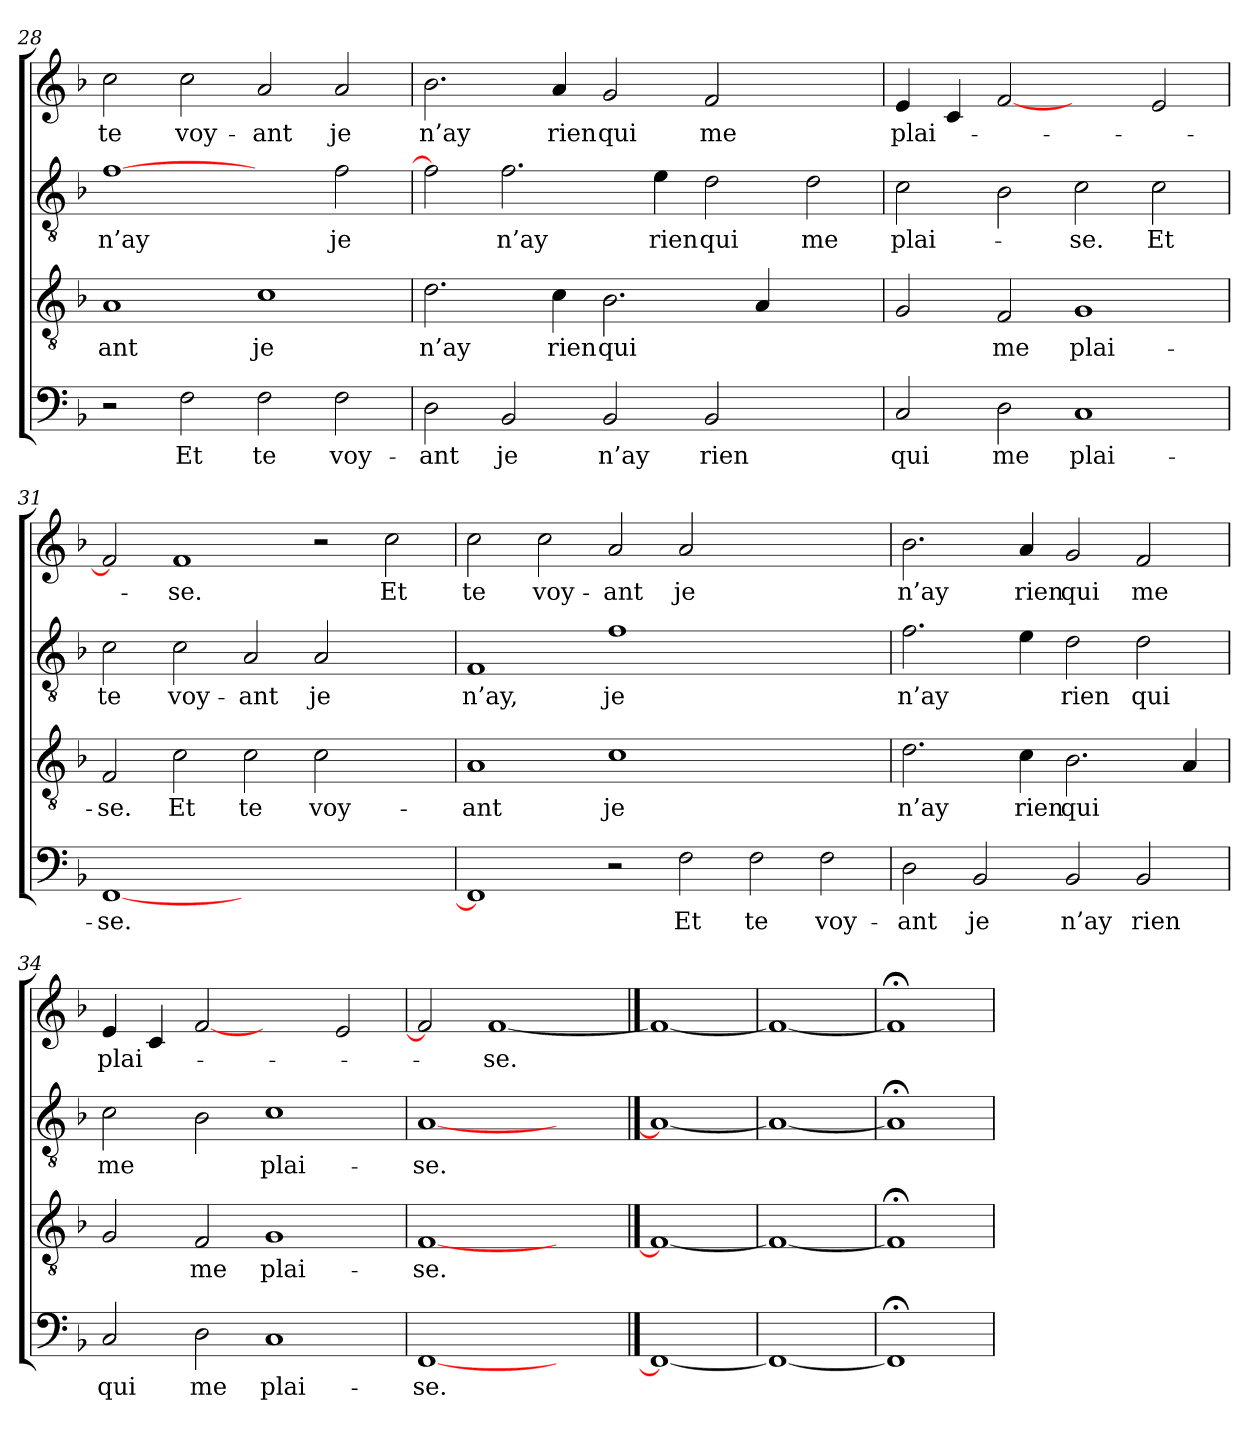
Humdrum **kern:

**kern	**text	**kern	**text	**kern	**text	**kern	**text
*part4	*part4	*part3	*part3	*part2	*part2	*part1	*part1
*staff4	*staff4	*staff3	*staff3	*staff2	*staff2	*staff1	*staff1
*clefF4	*	*clefGv2	*	*clefGv2	*	*clefG2	*
*k[b-]	*	*k[b-]	*	*k[b-]	*	*k[b-]	*
=28	=28	=28	=28	=28	=28	=28	=28
2r	.	1A	-ant	[1f	n’ay	2cc	te
2F	Et	.	.	.	.	2cc	voy-
2F	te	1c	je	2ryy	.	2a	-ant
2F	voy-	.	.	2f	je	2a	je
=29	=29	=29	=29	=29	=29	=29	=29
2D	-ant	2.d	n’ay	2f]	.	2.b-	n’ay
2BB-	je	.	.	2.f	n’ay	.	.
.	.	4c	rien	.	.	4a	rien
2BB-	n’ay	2.B-	qui	.	.	2g	qui
.	.	.	.	4e	rien	.	.
2BB-	rien	.	.	2d	qui	2f	me
.	.	4A	.	.	.	.	.
2ryy	.	2ryy	.	2d	me	2ryy	.
!!LO:LB:g=z
=30	=30	=30	=30	=30	=30	=30	=30
2C	qui	2G	.	2c	plai-	4e	plai-
.	.	.	.	.	.	4c	.
2D	me	2F	me	2B-	.	[2f	.
1C	plai-	1G	plai-	2c	-se.	2ryy	.
.	.	.	.	2c	Et	2e	.
=31	=31	=31	=31	=31	=31	=31	=31
[1FF	-se.	2F	-se.	2c	te	2f]	.
.	.	2c	Et	2c	voy-	1f	-se.
1.ryy	.	2c	te	2A	-ant	.	.
.	.	2c	voy-	2A	je	2r	.
.	.	2ryy	.	2ryy	.	2cc	Et
=32	=32	=32	=32	=32	=32	=32	=32
1FF]	.	1A	-ant	1F	n’ay,	2cc	te
.	.	.	.	.	.	2cc	voy-
2r	.	1c	je	1f	je	2a	-ant
2F	Et	.	.	.	.	2a	je
2F	te	1ryy	.	1ryy	.	1ryy	.
2F	voy-	.	.	.	.	.	.
=33	=33	=33	=33	=33	=33	=33	=33
2D	-ant	2.d	n’ay	2.f	n’ay	2.b-	n’ay
2BB-	je	.	.	.	.	.	.
.	.	4c	rien	4e	.	4a	rien
2BB-	n’ay	2.B-	qui	2d	rien	2g	qui
2BB-	rien	.	.	2d	qui	2f	me
.	.	4A	.	.	.	.	.
=34	=34	=34	=34	=34	=34	=34	=34
2C	qui	2G	.	2c	me	4e	plai-
.	.	.	.	.	.	4c	.
2D	me	2F	me	2B-	.	[2f	.
1C	plai-	1G	plai-	1c	plai-	2ryy	.
.	.	.	.	.	.	2e	.
=35	=35	=35	=35	=35	=35	=35	=35
[1FF	-se.	[1F	-se.	[1A	-se.	2f]	.
.	.	.	.	.	.	[1f	-se.
2ryy	.	2ryy	.	2ryy	.	.	.
==36	==36	==36	==36	==36	==36	==36	==36
1FF_	.	1F_	.	1A_	.	1f_	.
=37	=37	=37	=37	=37	=37	=37	=37
1FF_	.	1F_	.	1A_	.	1f_	.
=38	=38	=38	=38	=38	=38	=38	=38
1FF;<]	.	1F;<]	.	1A;<]	.	1f;<]	.
=	=	=	=	=	=	=	=
*-	*-	*-	*-	*-	*-	*-	*-
